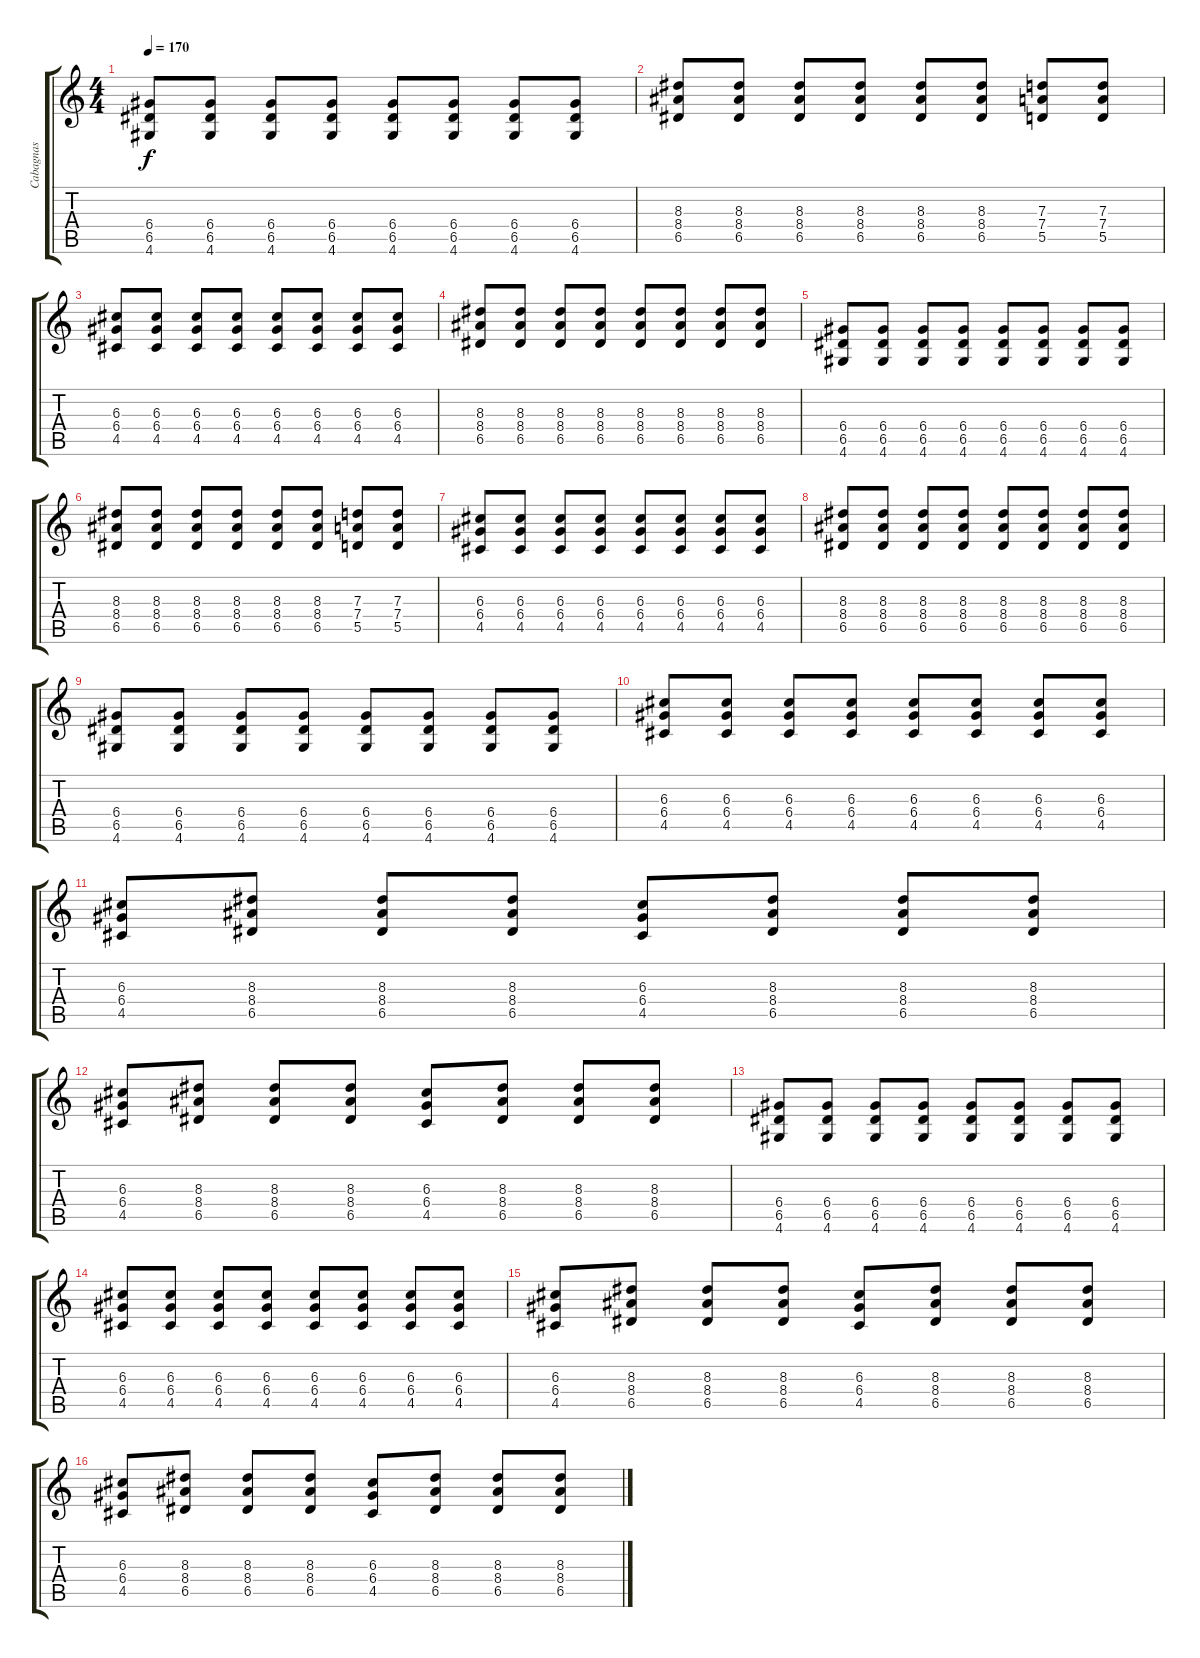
\track ("Cabagnas" "Cabagnas") {instrument overdrivenguitar}
\staff {score tabs}
\tuning (E4 B3 G3 D3 A2 E2) {hide}
\ts (4 4)
\tempo 170
\clef g2
\ks c
(6.4 6.5 4.6).8{dy f} (6.4 6.5 4.6).8 (6.4 6.5 4.6).8 (6.4 6.5 4.6).8 (6.4 6.5 4.6).8 (6.4 6.5 4.6).8 (6.4 6.5 4.6).8 (6.4 6.5 4.6).8 |
(8.3 8.4 6.5).8 (8.3 8.4 6.5).8 (8.3 8.4 6.5).8 (8.3 8.4 6.5).8 (8.3 8.4 6.5).8 (8.3 8.4 6.5).8 (7.3 7.4 5.5).8 (7.3 7.4 5.5).8 |
(6.3 6.4 4.5).8 (6.3 6.4 4.5).8 (6.3 6.4 4.5).8 (6.3 6.4 4.5).8 (6.3 6.4 4.5).8 (6.3 6.4 4.5).8 (6.3 6.4 4.5).8 (6.3 6.4 4.5).8 |
(8.3 8.4 6.5).8 (8.3 8.4 6.5).8 (8.3 8.4 6.5).8 (8.3 8.4 6.5).8 (8.3 8.4 6.5).8 (8.3 8.4 6.5).8 (8.3 8.4 6.5).8 (8.3 8.4 6.5).8 |
(6.4 6.5 4.6).8 (6.4 6.5 4.6).8 (6.4 6.5 4.6).8 (6.4 6.5 4.6).8 (6.4 6.5 4.6).8 (6.4 6.5 4.6).8 (6.4 6.5 4.6).8 (6.4 6.5 4.6).8 |
(8.3 8.4 6.5).8 (8.3 8.4 6.5).8 (8.3 8.4 6.5).8 (8.3 8.4 6.5).8 (8.3 8.4 6.5).8 (8.3 8.4 6.5).8 (7.3 7.4 5.5).8 (7.3 7.4 5.5).8 |
(6.3 6.4 4.5).8 (6.3 6.4 4.5).8 (6.3 6.4 4.5).8 (6.3 6.4 4.5).8 (6.3 6.4 4.5).8 (6.3 6.4 4.5).8 (6.3 6.4 4.5).8 (6.3 6.4 4.5).8 |
(8.3 8.4 6.5).8 (8.3 8.4 6.5).8 (8.3 8.4 6.5).8 (8.3 8.4 6.5).8 (8.3 8.4 6.5).8 (8.3 8.4 6.5).8 (8.3 8.4 6.5).8 (8.3 8.4 6.5).8 |
(6.4 6.5 4.6).8 (6.4 6.5 4.6).8 (6.4 6.5 4.6).8 (6.4 6.5 4.6).8 (6.4 6.5 4.6).8 (6.4 6.5 4.6).8 (6.4 6.5 4.6).8 (6.4 6.5 4.6).8 |
(6.3 6.4 4.5).8 (6.3 6.4 4.5).8 (6.3 6.4 4.5).8 (6.3 6.4 4.5).8 (6.3 6.4 4.5).8 (6.3 6.4 4.5).8 (6.3 6.4 4.5).8 (6.3 6.4 4.5).8 |
(6.3 6.4 4.5).8 (8.3 8.4 6.5).8 (8.3 8.4 6.5).8 (8.3 8.4 6.5).8 (6.3 6.4 4.5).8 (8.3 8.4 6.5).8 (8.3 8.4 6.5).8 (8.3 8.4 6.5).8 |
(6.3 6.4 4.5).8 (8.3 8.4 6.5).8 (8.3 8.4 6.5).8 (8.3 8.4 6.5).8 (6.3 6.4 4.5).8 (8.3 8.4 6.5).8 (8.3 8.4 6.5).8 (8.3 8.4 6.5).8 |
(6.4 6.5 4.6).8 (6.4 6.5 4.6).8 (6.4 6.5 4.6).8 (6.4 6.5 4.6).8 (6.4 6.5 4.6).8 (6.4 6.5 4.6).8 (6.4 6.5 4.6).8 (6.4 6.5 4.6).8 |
(6.3 6.4 4.5).8 (6.3 6.4 4.5).8 (6.3 6.4 4.5).8 (6.3 6.4 4.5).8 (6.3 6.4 4.5).8 (6.3 6.4 4.5).8 (6.3 6.4 4.5).8 (6.3 6.4 4.5).8 |
(6.3 6.4 4.5).8 (8.3 8.4 6.5).8 (8.3 8.4 6.5).8 (8.3 8.4 6.5).8 (6.3 6.4 4.5).8 (8.3 8.4 6.5).8 (8.3 8.4 6.5).8 (8.3 8.4 6.5).8 |
(6.3 6.4 4.5).8 (8.3 8.4 6.5).8 (8.3 8.4 6.5).8 (8.3 8.4 6.5).8 (6.3 6.4 4.5).8 (8.3 8.4 6.5).8 (8.3 8.4 6.5).8 (8.3 8.4 6.5).8
